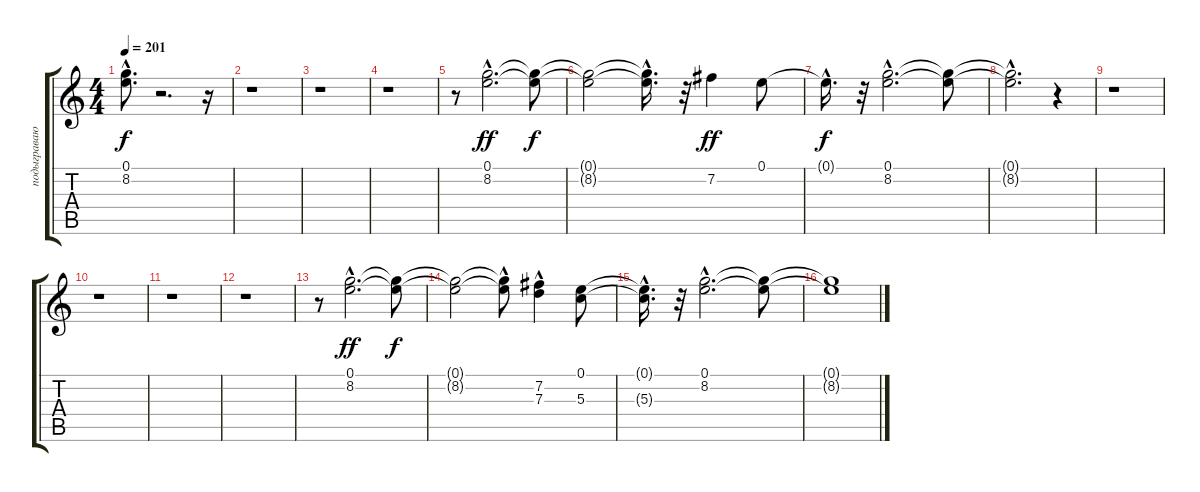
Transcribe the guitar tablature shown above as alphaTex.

\track ("подыгравающее соло" "подыграваю") {instrument electricguitarjazz}
\staff {score tabs}
\tuning (E4 B3 G3 D3 A2 E2) {hide}
\ts (4 4)
\tempo 201
\clef g2
\ks c
(0.1{hac t} 8.2{hac t}).8{d dy f} r.2{d} r.16 |
r.1 |
r.1 |
r.1 |
r.8 (0.1{hac} 8.2{hac}).2{d dy ff} (0.1{t} 8.2{t}).8{dy f} |
(0.1{t} 8.2{t}).2 (0.1{hac t} 8.2{t}).16{d} r.32 7.2.4{dy ff} 0.1.8 |
0.1{hac t}.16{d dy f} r.32 (0.1{hac} 8.2{hac}).2{d} (0.1{t} 8.2{t}).8 |
(0.1{hac t} 8.2{hac t}).2{d} r.4 |
r.1 |
r.1 |
r.1 |
r.1 |
r.8 (0.1{hac} 8.2{hac}).2{d dy ff} (0.1{t} 8.2{t}).8{dy f} |
(0.1{t} 8.2{t}).2 (0.1{t} 8.2{hac t}).8 (7.2 7.3{hac}).4 (0.1 5.3).8 |
(0.1{hac t} 5.3{hac t}).16{d} r.32 (0.1{hac} 8.2{hac}).2{d} (0.1{t} 8.2{t}).8 |
(0.1{t} 8.2{t}).1
